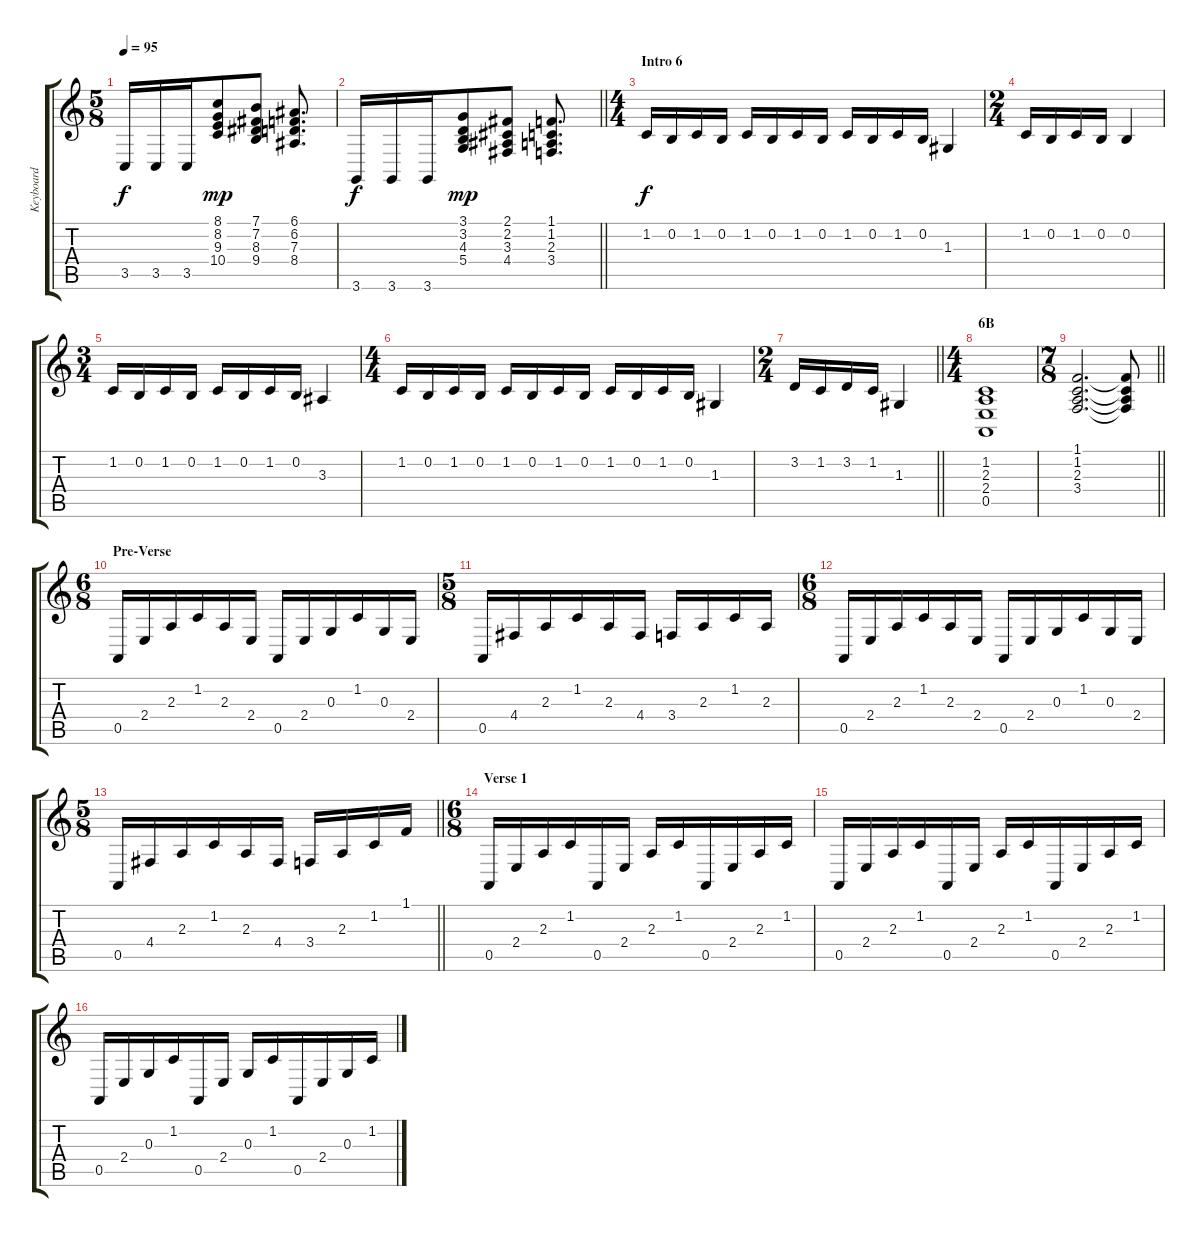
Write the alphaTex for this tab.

\track ("Keyboard" "Keyboard") {instrument electricpiano2}
\staff {score tabs}
\tuning (E4 B3 G3 D3 A2 E2) {hide}
\ts (5 8)
\tempo 95
\clef g2
\ks c
3.5.16{dy f} 3.5.16 3.5.16 (8.1 8.2 9.3 10.4).8{dy mp} (7.1 7.2 8.3 9.4).8 (6.1 6.2 7.3 8.4).8{d} |
\barLineRight lightlight
3.6.16{dy f} 3.6.16 3.6.16 (3.1 3.2 4.3 5.4).8{dy mp} (2.1 2.2 3.3 4.4).8 (1.1 1.2 2.3 3.4).8{d} |
\ts (4 4)
\section ("" "Intro 6")
1.2.16{dy f} 0.2.16 1.2.16 0.2.16 1.2.16 0.2.16 1.2.16 0.2.16 1.2.16 0.2.16 1.2.16 0.2.16 1.3.4 |
\ts (2 4)
1.2.16 0.2.16 1.2.16 0.2.16 0.2.4 |
\ts (3 4)
1.2.16 0.2.16 1.2.16 0.2.16 1.2.16 0.2.16 1.2.16 0.2.16 3.3.4 |
\ts (4 4)
1.2.16 0.2.16 1.2.16 0.2.16 1.2.16 0.2.16 1.2.16 0.2.16 1.2.16 0.2.16 1.2.16 0.2.16 1.3.4 |
\ts (2 4)
\barLineRight lightlight
3.2.16 1.2.16 3.2.16 1.2.16 1.3.4 |
\ts (4 4)
\section ("" "6B")
(1.2 2.3 2.4 0.5).1 |
\ts (7 8)
\barLineRight lightlight
(1.1 1.2 2.3 3.4).2{d} (1.1{t} 1.2{t} 2.3{t} 3.4{t}).8 |
\ts (6 8)
\section ("" "Pre-Verse")
0.5.16 2.4.16 2.3.16 1.2.16 2.3.16 2.4.16 0.5.16 2.4.16 0.3.16 1.2.16 0.3.16 2.4.16 |
\ts (5 8)
0.5.16 4.4.16 2.3.16 1.2.16 2.3.16 4.4.16 3.4.16 2.3.16 1.2.16 2.3.16 |
\ts (6 8)
0.5.16 2.4.16 2.3.16 1.2.16 2.3.16 2.4.16 0.5.16 2.4.16 0.3.16 1.2.16 0.3.16 2.4.16 |
\ts (5 8)
\barLineRight lightlight
0.5.16 4.4.16 2.3.16 1.2.16 2.3.16 4.4.16 3.4.16 2.3.16 1.2.16 1.1.16 |
\ts (6 8)
\section ("" "Verse 1")
0.5.16 2.4.16 2.3.16 1.2.16 0.5.16 2.4.16 2.3.16 1.2.16 0.5.16 2.4.16 2.3.16 1.2.16 |
0.5.16 2.4.16 2.3.16 1.2.16 0.5.16 2.4.16 2.3.16 1.2.16 0.5.16 2.4.16 2.3.16 1.2.16 |
0.5.16 2.4.16 0.3.16 1.2.16 0.5.16 2.4.16 0.3.16 1.2.16 0.5.16 2.4.16 0.3.16 1.2.16
